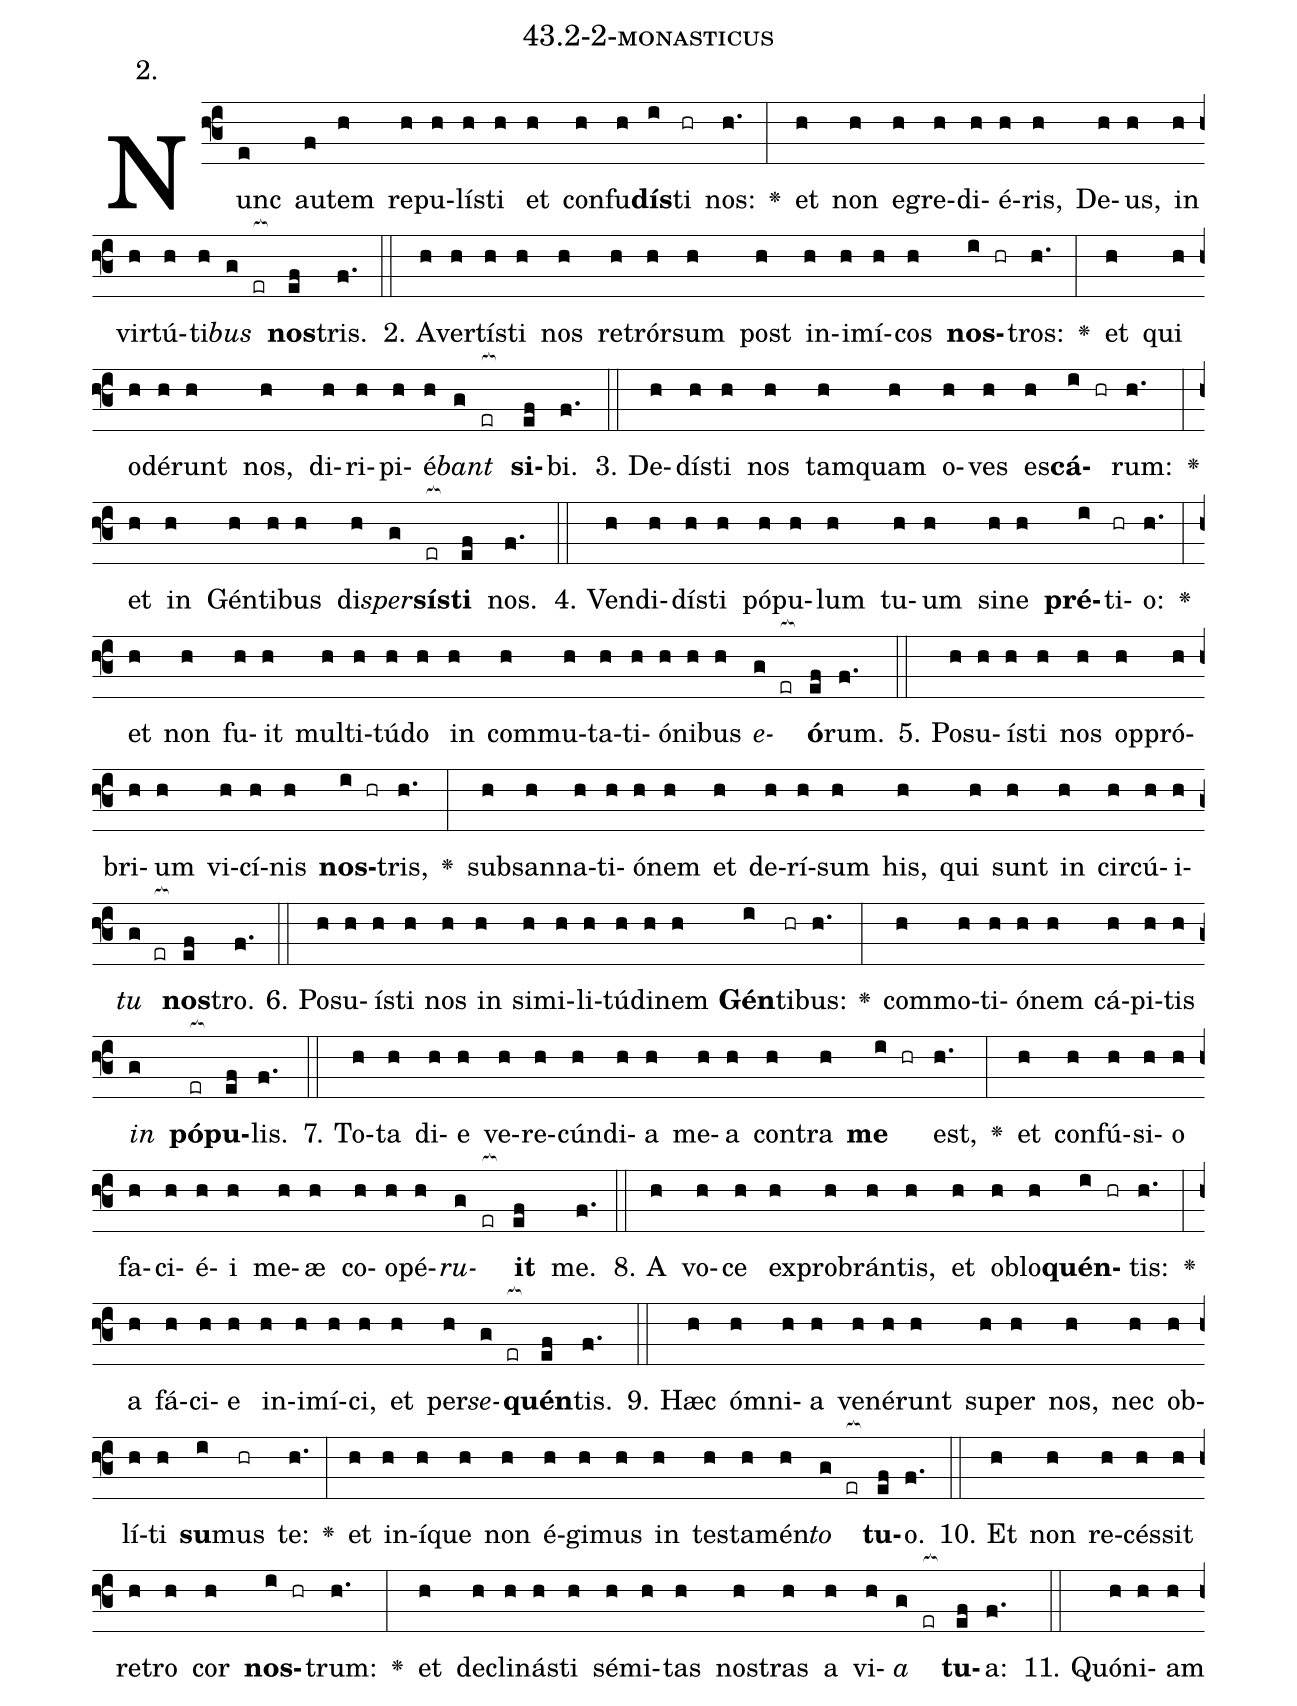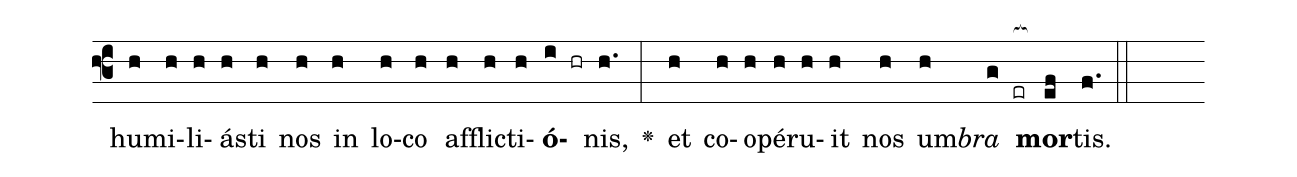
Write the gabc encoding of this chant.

name: 43.2-2-monasticus;
annotation: 2.;
%%
(f3)Nunc(e) au(f)tem(h) re(h)pu(h)lís(h)ti(h) et(h) con(h)fu(h)<b>dís</b>(i)ti(hr) nos:(h.) <v>\greheightstar</v>(:) et(h) non(h) e(h)gre(h)di(h)é(h)ris,(h) De(h)us,(h) in(h) vir(h)tú(h)ti(h)<i>bus</i>(g er[ocb:1{]) <b>nos</b>(ef[ocb:0}])tris.(f.) (::)
2. A(h)ver(h)tís(h)ti(h) nos(h) re(h)trór(h)sum(h) post(h) in(h)i(h)mí(h)cos(h) <b>nos</b>(i hr)tros:(h.) <v>\greheightstar</v>(:) et(h) qui(h) o(h)dé(h)runt(h) nos,(h) di(h)ri(h)pi(h)é(h)<i>bant</i>(g er[ocb:1{]) <b>si</b>(ef[ocb:0}])bi.(f.) (::)
3. De(h)dís(h)ti(h) nos(h) tam(h)quam(h) o(h)ves(h) es(h)<b>cá</b>(i hr)rum:(h.) <v>\greheightstar</v>(:) et(h) in(h) Gén(h)ti(h)bus(h) di(h)<i>sper</i>(g)<b>sís</b>(er[ocb:1{])<b>ti</b>(ef[ocb:0}]) nos.(f.) (::)
4. Ven(h)di(h)dís(h)ti(h) pó(h)pu(h)lum(h) tu(h)um(h) si(h)ne(h) <b>pré</b>(i)ti(hr)o:(h.) <v>\greheightstar</v>(:) et(h) non(h) fu(h)it(h) mul(h)ti(h)tú(h)do(h) in(h) com(h)mu(h)ta(h)ti(h)ó(h)ni(h)bus(h) <i>e</i>(g er[ocb:1{])<b>ó</b>(ef[ocb:0}])rum.(f.) (::)
5. Po(h)su(h)ís(h)ti(h) nos(h) op(h)pró(h)bri(h)um(h) vi(h)cí(h)nis(h) <b>nos</b>(i hr)tris,(h.) <v>\greheightstar</v>(:) sub(h)san(h)na(h)ti(h)ó(h)nem(h) et(h) de(h)rí(h)sum(h) his,(h) qui(h) sunt(h) in(h) cir(h)cú(h)i(h)<i>tu</i>(g er[ocb:1{]) <b>nos</b>(ef[ocb:0}])tro.(f.) (::)
6. Po(h)su(h)ís(h)ti(h) nos(h) in(h) si(h)mi(h)li(h)tú(h)di(h)nem(h) <b>Gén</b>(i)ti(hr)bus:(h.) <v>\greheightstar</v>(:) com(h)mo(h)ti(h)ó(h)nem(h) cá(h)pi(h)tis(h) <i>in</i>(g) <b>pó</b>(er[ocb:1{])<b>pu</b>(ef[ocb:0}])lis.(f.) (::)
7. To(h)ta(h) di(h)e(h) ve(h)re(h)cún(h)di(h)a(h) me(h)a(h) con(h)tra(h) <b>me</b>(i hr) est,(h.) <v>\greheightstar</v>(:) et(h) con(h)fú(h)si(h)o(h) fa(h)ci(h)é(h)i(h) me(h)æ(h) co(h)o(h)pé(h)<i>ru</i>(g er[ocb:1{])<b>it</b>(ef[ocb:0}]) me.(f.) (::)
8. A(h) vo(h)ce(h) ex(h)pro(h)brán(h)tis,(h) et(h) ob(h)lo(h)<b>quén</b>(i hr)tis:(h.) <v>\greheightstar</v>(:) a(h) fá(h)ci(h)e(h) in(h)i(h)mí(h)ci,(h) et(h) per(h)<i>se</i>(g er[ocb:1{])<b>quén</b>(ef[ocb:0}])tis.(f.) (::)
9. Hæc(h) óm(h)ni(h)a(h) ve(h)né(h)runt(h) su(h)per(h) nos,(h) nec(h) ob(h)lí(h)ti(h) <b>su</b>(i)mus(hr) te:(h.) <v>\greheightstar</v>(:) et(h) in(h)í(h)que(h) non(h) é(h)gi(h)mus(h) in(h) tes(h)ta(h)mén(h)<i>to</i>(g er[ocb:1{]) <b>tu</b>(ef[ocb:0}])o.(f.) (::)
10. Et(h) non(h) re(h)cés(h)sit(h) re(h)tro(h) cor(h) <b>nos</b>(i hr)trum:(h.) <v>\greheightstar</v>(:) et(h) de(h)cli(h)nás(h)ti(h) sé(h)mi(h)tas(h) nos(h)tras(h) a(h) vi(h)<i>a</i>(g er[ocb:1{]) <b>tu</b>(ef[ocb:0}])a:(f.) (::)
11. Quón(h)i(h)am(h) hu(h)mi(h)li(h)ás(h)ti(h) nos(h) in(h) lo(h)co(h) af(h)flic(h)ti(h)<b>ó</b>(i hr)nis,(h.) <v>\greheightstar</v>(:) et(h) co(h)o(h)pé(h)ru(h)it(h) nos(h) um(h)<i>bra</i>(g er[ocb:1{]) <b>mor</b>(ef[ocb:0}])tis.(f.) (::)
